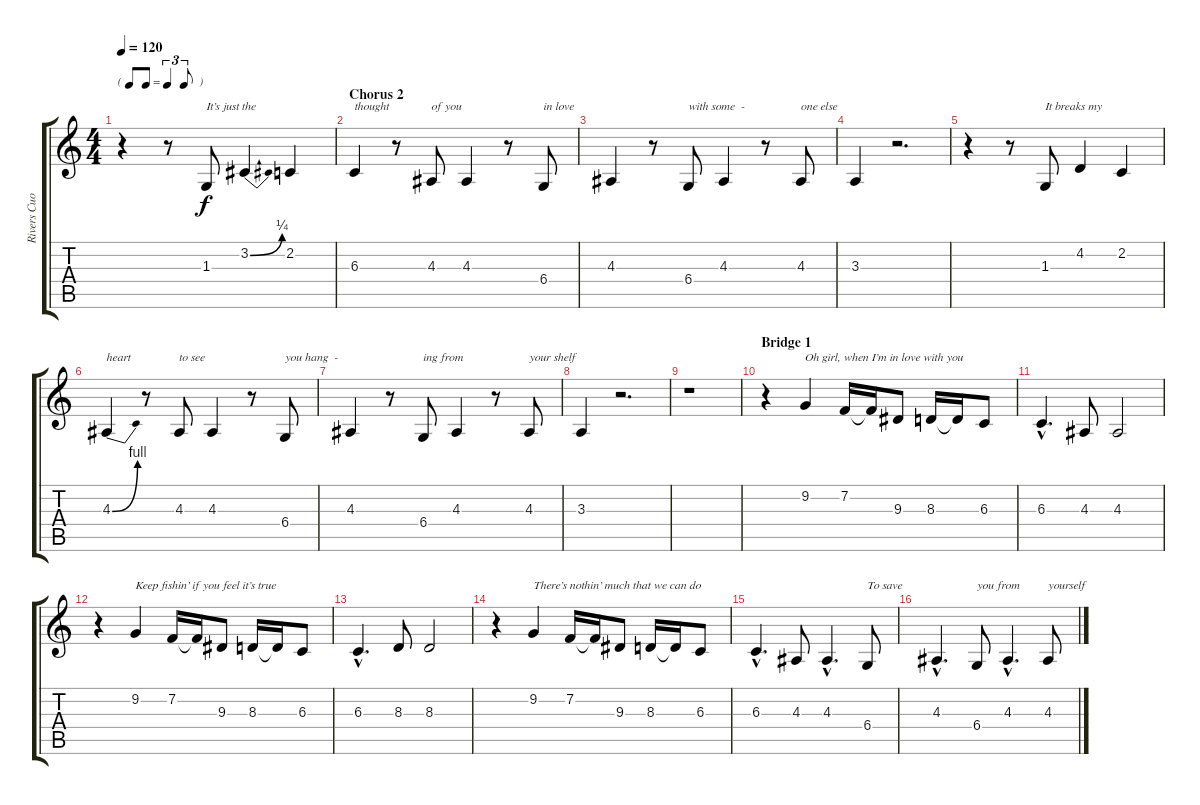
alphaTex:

\track ("Rivers Cuomo - Vocals" "Rivers Cuo") {instrument altosax}
\staff {score tabs}
\tuning (Eb4 Bb3 Gb3 Db3 Ab2 Eb2) {hide}
\ts (4 4)
\tf triplet8th
\tempo 120
\clef g2
\ks c
r.4{dy f} r.8 1.3.8{txt "It’s just the"} 3.2{be (bend 0 0 60 1)}.4 2.2.4 |
\section ("" "Chorus 2")
6.3.4{txt "thought"} r.8 4.3.8{txt "of you"} 4.3.4 r.8 6.4.8{txt "in love"} |
4.3.4 r.8 6.4.8{txt "with some  -"} 4.3.4 r.8 4.3.8{txt "one else"} |
3.3.4 r.2{d} |
r.4 r.8 1.3.8{txt "It breaks my "} 4.2.4 2.2.4 |
4.3{be (bend 0 0 60 4)}.4{txt "heart"} r.8 4.3.8{txt "to see "} 4.3.4 r.8 6.4.8{txt "you hang  -"} |
4.3.4 r.8 6.4.8{txt "ing from"} 4.3.4 r.8 4.3.8{txt "your shelf"} |
3.3.4 r.2{d} |
r.1 |
\section ("" "Bridge 1")
r.4 9.2.4{txt "Oh girl, when I’m in love with you"} 7.2.16 7.2{t}.16 9.3.8 8.3.16 8.3{t}.16 6.3.8 |
6.3{hac}.4{d} 4.3.8 4.3.2 |
r.4 9.2.4{txt "Keep fishin’ if you feel it’s true"} 7.2.16 7.2{t}.16 9.3.8 8.3.16 8.3{t}.16 6.3.8 |
6.3{hac}.4{d} 8.3.8 8.3.2 |
r.4 9.2.4{txt "There’s nothin’ much that we can do"} 7.2.16 7.2{t}.16 9.3.8 8.3.16 8.3{t}.16 6.3.8 |
6.3{hac}.4{d} 4.3.8 4.3{hac}.4{d} 6.4.8{txt "To save"} |
4.3{hac}.4{d} 6.4.8{txt "you from"} 4.3{hac}.4{d} 4.3.8{txt "yourself"}
